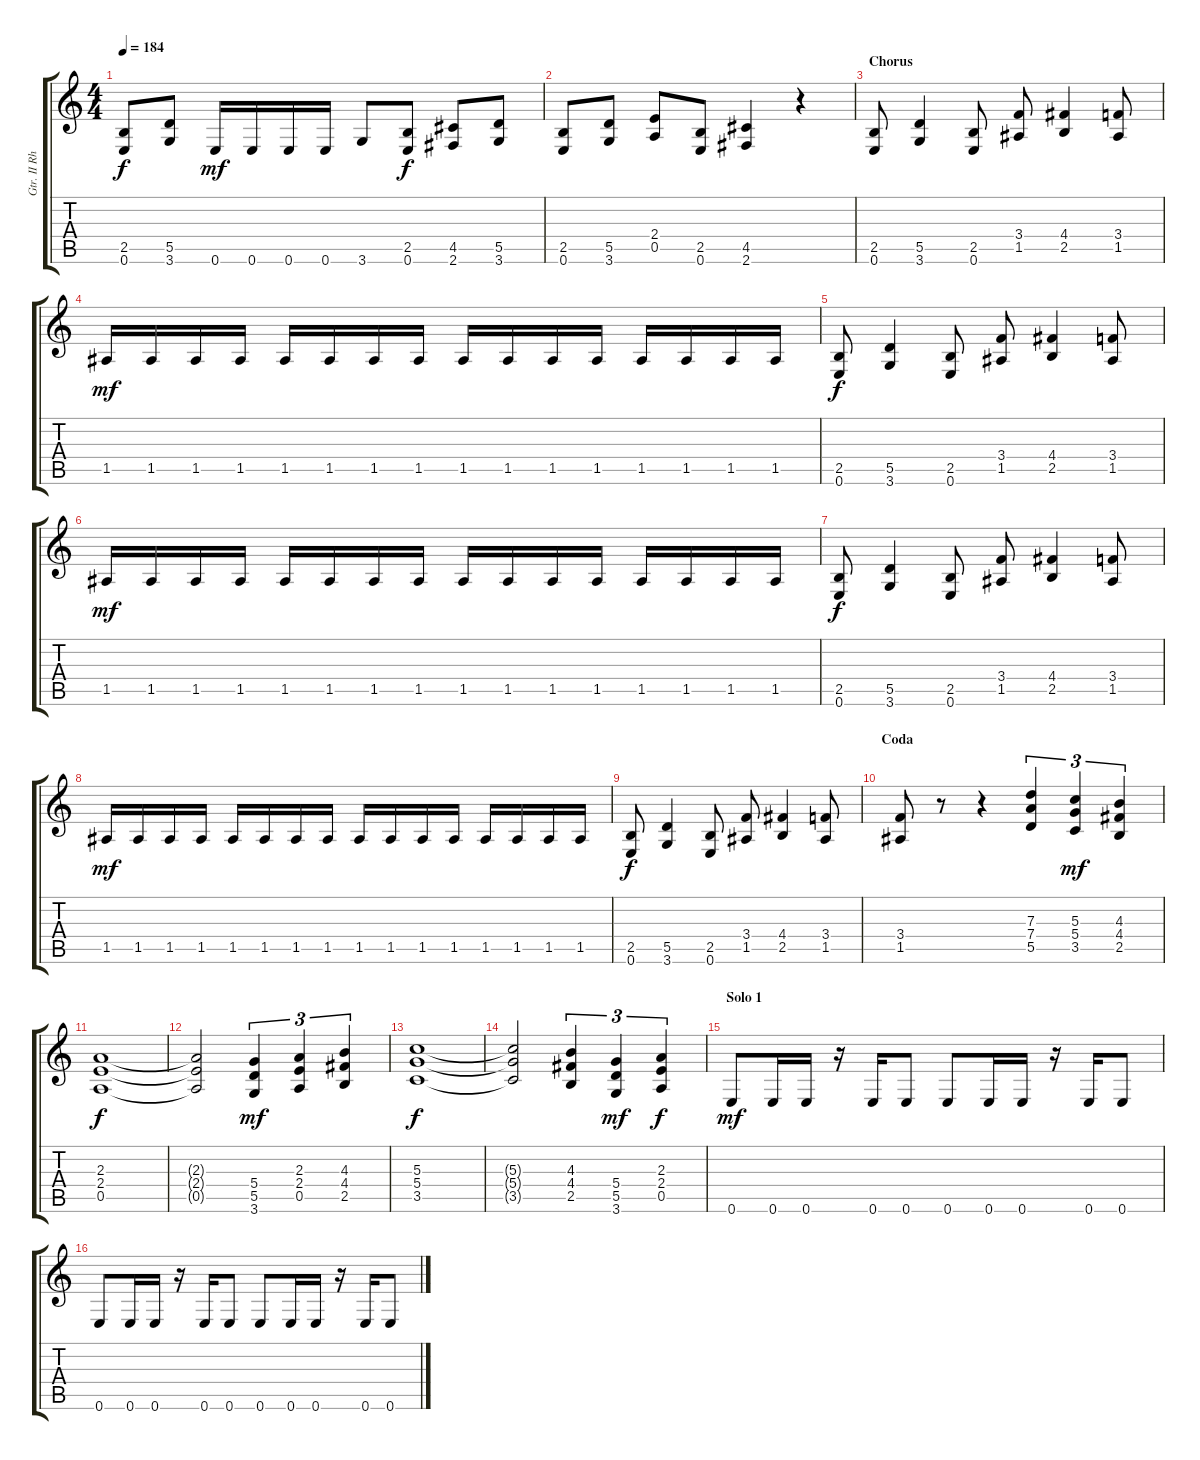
\track ("Gtr. II Rhytm" "Gtr. II Rh") {instrument distortionguitar}
\staff {score tabs}
\tuning (E4 B3 G3 D3 A2 E2) {hide}
\ts (4 4)
\tempo 184
\clef g2
\ks c
(2.5 0.6).8{dy f} (5.5 3.6).8 0.6.16{dy mf} 0.6.16 0.6.16 0.6.16 3.6.8 (2.5 0.6).8{dy f} (4.5 2.6).8 (5.5 3.6).8 |
(2.5 0.6).8 (5.5 3.6).8 (2.4 0.5).8 (2.5 0.6).8 (4.5 2.6).4 r.4 |
\section ("" "Chorus")
(2.5 0.6).8 (5.5 3.6).4 (2.5 0.6).8 (3.4 1.5).8 (4.4 2.5).4 (3.4 1.5).8 |
1.5.16{dy mf} 1.5.16 1.5.16 1.5.16 1.5.16 1.5.16 1.5.16 1.5.16 1.5.16 1.5.16 1.5.16 1.5.16 1.5.16 1.5.16 1.5.16 1.5.16 |
(2.5 0.6).8{dy f} (5.5 3.6).4 (2.5 0.6).8 (3.4 1.5).8 (4.4 2.5).4 (3.4 1.5).8 |
1.5.16{dy mf} 1.5.16 1.5.16 1.5.16 1.5.16 1.5.16 1.5.16 1.5.16 1.5.16 1.5.16 1.5.16 1.5.16 1.5.16 1.5.16 1.5.16 1.5.16 |
(2.5 0.6).8{dy f} (5.5 3.6).4 (2.5 0.6).8 (3.4 1.5).8 (4.4 2.5).4 (3.4 1.5).8 |
1.5.16{dy mf} 1.5.16 1.5.16 1.5.16 1.5.16 1.5.16 1.5.16 1.5.16 1.5.16 1.5.16 1.5.16 1.5.16 1.5.16 1.5.16 1.5.16 1.5.16 |
(2.5 0.6).8{dy f} (5.5 3.6).4 (2.5 0.6).8 (3.4 1.5).8 (4.4 2.5).4 (3.4 1.5).8 |
\section ("" "Coda")
(3.4 1.5).8 r.8 r.4 (7.3 7.4 5.5).4{tu (3 2)} (5.3 5.4 3.5).4{tu (3 2) dy mf} (4.3 4.4 2.5).4{tu (3 2)} |
(2.3 2.4 0.5).1{dy f} |
(2.3{t} 2.4{t} 0.5{t}).2 (5.4 5.5 3.6).4{tu (3 2) dy mf} (2.3 2.4 0.5).4{tu (3 2)} (4.3 4.4 2.5).4{tu (3 2)} |
(5.3 5.4 3.5).1{dy f} |
(5.3{t} 5.4{t} 3.5{t}).2 (4.3 4.4 2.5).4{tu (3 2)} (5.4 5.5 3.6).4{tu (3 2) dy mf} (2.3 2.4 0.5).4{tu (3 2) dy f} |
\section ("" "Solo 1")
0.6.8{dy mf} 0.6.16 0.6.16 r.16 0.6.16 0.6.8 0.6.8 0.6.16 0.6.16 r.16 0.6.16 0.6.8 |
0.6.8 0.6.16 0.6.16 r.16 0.6.16 0.6.8 0.6.8 0.6.16 0.6.16 r.16 0.6.16 0.6.8
